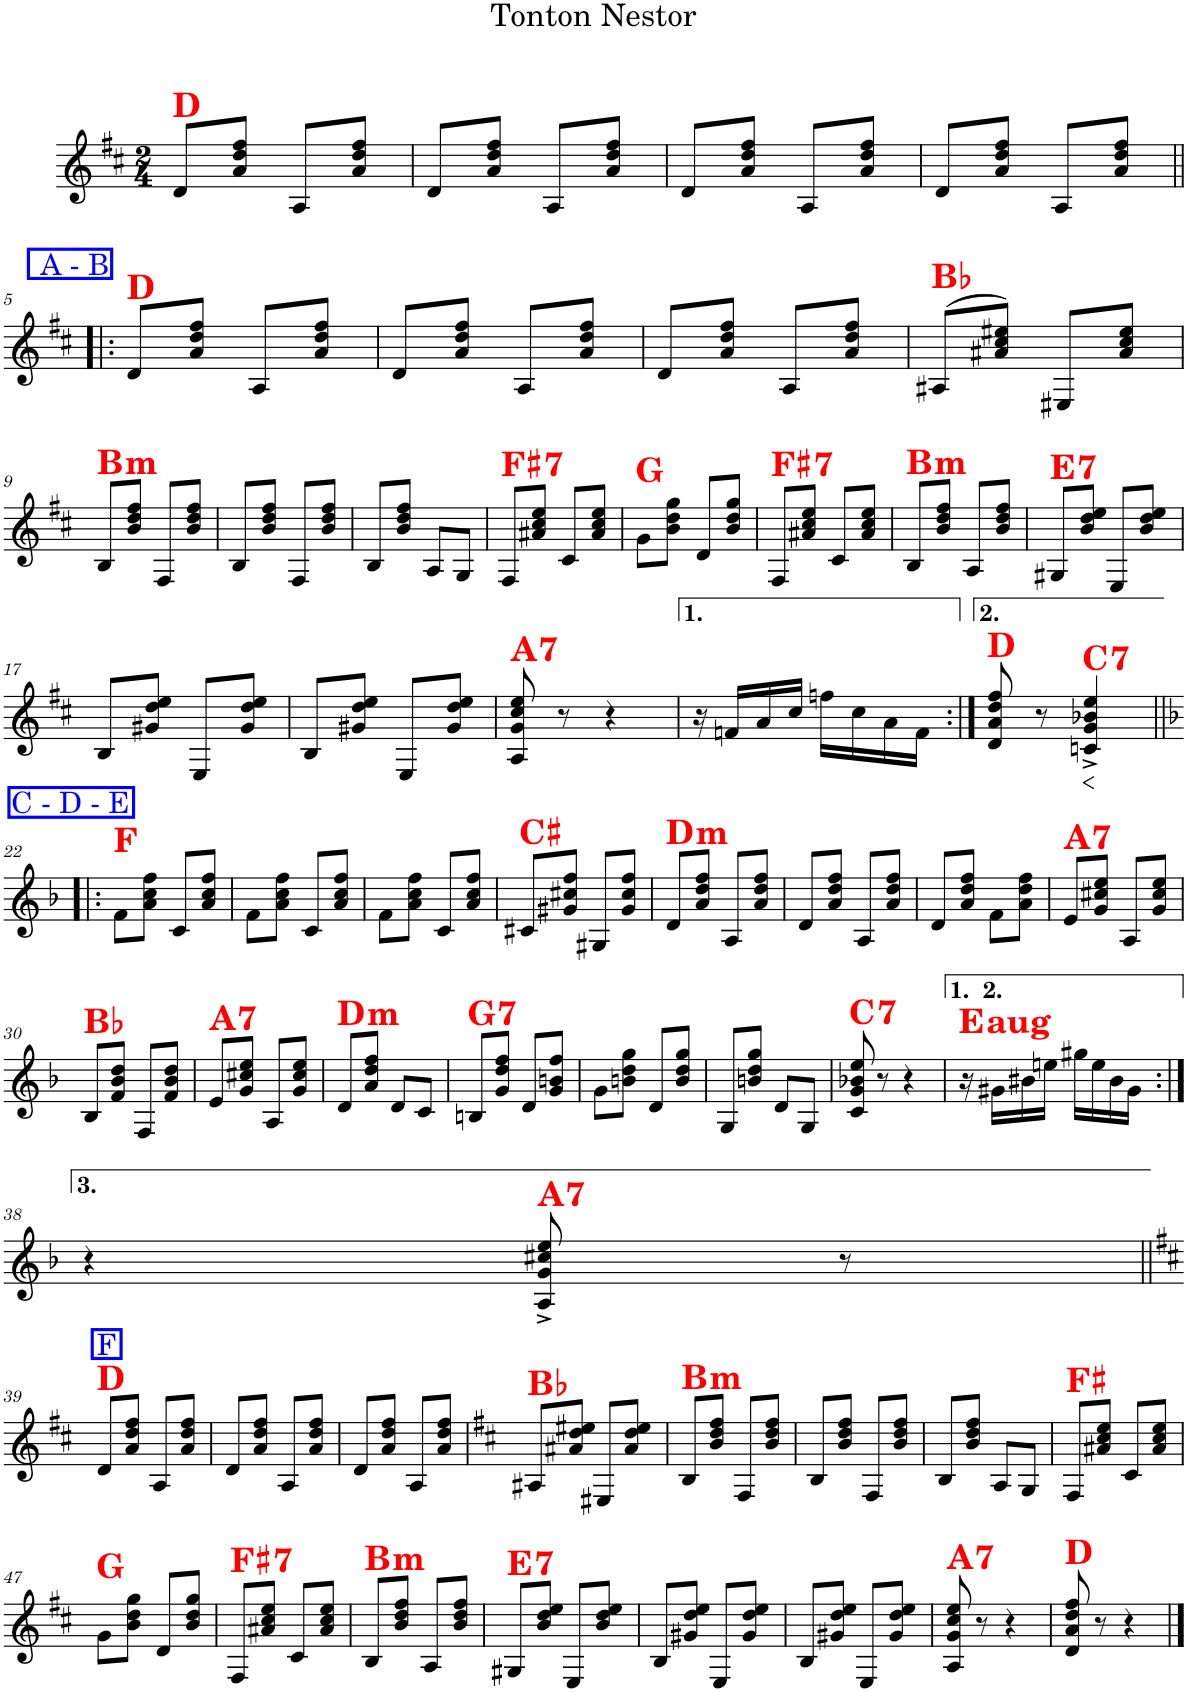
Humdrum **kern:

**kern	**harte
*part1	*part1
*staff1	*
*I"Guitare acoustique	*
*I'Guit.	*
*clefG2	*
*k[f#c#]	*
*M2/4	*
=1	=1
8d/L	D:maj
8a/ 8dd/ 8ff#/J	.
8A/L	.
8a/ 8dd/ 8ff#/J	.
=2	=2
8d/L	.
8a/ 8dd/ 8ff#/J	.
8A/L	.
8a/ 8dd/ 8ff#/J	.
=3	=3
8d/L	.
8a/ 8dd/ 8ff#/J	.
8A/L	.
8a/ 8dd/ 8ff#/J	.
=4	=4
8d/L	.
8a/ 8dd/ 8ff#/J	.
8A/L	.
8a/ 8dd/ 8ff#/J	.
!!LO:LB:g=z
=5!|:	=5!|:
!LO:TX:a:color=#0000FF:t=A - B	!
8d/L	D:maj
8a/ 8dd/ 8ff#/J	.
8A/L	.
8a/ 8dd/ 8ff#/J	.
=6	=6
8d/L	.
8a/ 8dd/ 8ff#/J	.
8A/L	.
8a/ 8dd/ 8ff#/J	.
=7	=7
8d/L	.
8a/ 8dd/ 8ff#/J	.
8A/L	.
8a/ 8dd/ 8ff#/J	.
=8	=8
(>8A#X/L	Bb:maj
8a#X/ 8cc#/ 8ee#X/J)	.
8E#X/L	.
8a#/ 8cc#/ 8ee#/J	.
!!LO:LB:g=z
=9	=9
!	!LO:H:kt=m
8B/L	B:min
8b/ 8dd/ 8ff#/J	.
8F#/L	.
8b/ 8dd/ 8ff#/J	.
=10	=10
8B/L	.
8b/ 8dd/ 8ff#/J	.
8F#/L	.
8b/ 8dd/ 8ff#/J	.
=11	=11
8B/L	.
8b/ 8dd/ 8ff#/J	.
8A/L	.
8G/J	.
=12	=12
!	!LO:H:kt=7
8F#/L	F#:7
8a#X/ 8cc#/ 8ee/J	.
8c#/L	.
8a#/ 8cc#/ 8ee/J	.
=13	=13
8g\L	G:maj
8b\ 8dd\ 8gg\J	.
8d/L	.
8b/ 8dd/ 8gg/J	.
=14	=14
!	!LO:H:kt=7
8F#/L	F#:7
8a#X/ 8cc#/ 8ee/J	.
8c#/L	.
8a#/ 8cc#/ 8ee/J	.
=15	=15
!	!LO:H:kt=m
8B/L	B:min
8b/ 8dd/ 8ff#/J	.
8A/L	.
8b/ 8dd/ 8ff#/J	.
=16	=16
!	!LO:H:kt=7
8G#X/L	E:7
8b/ 8dd/ 8ee/J	.
8E/L	.
8b/ 8dd/ 8ee/J	.
!!LO:LB:g=z
=17	=17
8B/L	.
8g#X/ 8dd/ 8ee/J	.
8E/L	.
8g#/ 8dd/ 8ee/J	.
=18	=18
8B/L	.
8g#X/ 8dd/ 8ee/J	.
8E/L	.
8g#/ 8dd/ 8ee/J	.
=19	=19
!	!LO:H:kt=7
8A/ 8g/ 8cc#/ 8ee/	A:7
8r	.
4r	.
=20	=20
16r	.
16fn/LL	.
16a/	.
16cc#/JJ	.
16ffn\LL	.
16cc#\	.
16a\	.
16f\JJ	.
=21:|!	=21:|!
8d/ 8a/ 8dd/ 8ff#/	D:maj
8r	.
!	!LO:H:kt=7
4cn/^ 4g/^ 4b-X/^ 4ee/^	C:7
!!LO:LB:g=z
=22!|:	=22!|:
*k[b-]	*
!LO:TX:a:color=#0000FF:t=C - D - E	!
8f\L	F:maj
8a\ 8cc\ 8ff\J	.
8c/L	.
8a/ 8cc/ 8ff/J	.
=23	=23
8f\L	.
8a\ 8cc\ 8ff\J	.
8c/L	.
8a/ 8cc/ 8ff/J	.
=24	=24
8f\L	.
8a\ 8cc\ 8ff\J	.
8c/L	.
8a/ 8cc/ 8ff/J	.
=25	=25
8c#X/L	C#:maj
8g#X/ 8cc#X/ 8ff/J	.
8G#X/L	.
8g#/ 8cc#/ 8ff/J	.
=26	=26
!	!LO:H:kt=m
8d/L	D:min
8a/ 8dd/ 8ff/J	.
8A/L	.
8a/ 8dd/ 8ff/J	.
=27	=27
8d/L	.
8a/ 8dd/ 8ff/J	.
8A/L	.
8a/ 8dd/ 8ff/J	.
=28	=28
8d/L	.
8a/ 8dd/ 8ff/J	.
8f\L	.
8a\ 8dd\ 8ff\J	.
=29	=29
!	!LO:H:kt=7
8e/L	A:7
8g/ 8cc#X/ 8ee/J	.
8A/L	.
8g/ 8cc#/ 8ee/J	.
!!LO:LB:g=z
=30	=30
8B-/L	Bb:maj
8f/ 8b-/ 8dd/J	.
8F/L	.
8f/ 8b-/ 8dd/J	.
=31	=31
!	!LO:H:kt=7
8e/L	A:7
8g/ 8cc#X/ 8ee/J	.
8A/L	.
8g/ 8cc#/ 8ee/J	.
=32	=32
!	!LO:H:kt=m
8d/L	D:min
8a/ 8dd/ 8ff/J	.
8d/L	.
8c/J	.
=33	=33
!	!LO:H:kt=7
8Bn/L	G:7
8g/ 8dd/ 8ff/J	.
8d/L	.
8g/ 8bn/ 8ff/J	.
=34	=34
8g\L	.
8bn\ 8dd\ 8gg\J	.
8d/L	.
8b/ 8dd/ 8gg/J	.
=35	=35
8G/L	.
8bn/ 8dd/ 8gg/J	.
8d/L	.
8G/J	.
=36	=36
!	!LO:H:kt=7
8c/ 8g/ 8b-X/ 8ee/	C:7
8r	.
4r	.
=37	=37
!	!LO:H:kt=aug
16r	E:aug
16g#X\LL	.
16b#X\	.
16een\JJ	.
16gg#X\LL	.
16ee\	.
16b#\	.
16g#\JJ	.
!!LO:LB:g=z
=38:|!	=38:|!
4r	.
!	!LO:H:kt=7
8A/^ 8g/^ 8cc#X/^ 8ee/^	A:7
8r	.
!!LO:LB:g=z
=39||	=39||
*k[f#c#]	*
!LO:TX:a:color=#0000FF:t=F	!
8d/L	D:maj
8a/ 8dd/ 8ff#/J	.
8A/L	.
8a/ 8dd/ 8ff#/J	.
=40	=40
8d/L	.
8a/ 8dd/ 8ff#/J	.
8A/L	.
8a/ 8dd/ 8ff#/J	.
=41	=41
8d/L	.
8a/ 8dd/ 8ff#/J	.
8A/L	.
8a/ 8dd/ 8ff#/J	.
=42	=42
*k[f#c#]	*
8A#X/L	Bb:maj
8a#X/ 8dd/ 8ee#X/J	.
8E#X/L	.
8a#/ 8dd/ 8ee#/J	.
=43	=43
!	!LO:H:kt=m
8B/L	B:min
8b/ 8dd/ 8ff#/J	.
8F#/L	.
8b/ 8dd/ 8ff#/J	.
=44	=44
8B/L	.
8b/ 8dd/ 8ff#/J	.
8F#/L	.
8b/ 8dd/ 8ff#/J	.
=45	=45
8B/L	.
8b/ 8dd/ 8ff#/J	.
8A/L	.
8G/J	.
=46	=46
8F#/L	F#:maj
8a#X/ 8cc#/ 8ee/J	.
8c#/L	.
8a#/ 8cc#/ 8ee/J	.
!!LO:LB:g=z
=47	=47
8g\L	G:maj
8b\ 8dd\ 8gg\J	.
8d/L	.
8b/ 8dd/ 8gg/J	.
=48	=48
!	!LO:H:kt=7
8F#/L	F#:7
8a#X/ 8cc#/ 8ee/J	.
8c#/L	.
8a#/ 8cc#/ 8ee/J	.
=49	=49
!	!LO:H:kt=m
8B/L	B:min
8b/ 8dd/ 8ff#/J	.
8A/L	.
8b/ 8dd/ 8ff#/J	.
=50	=50
!	!LO:H:kt=7
8G#X/L	E:7
8b/ 8dd/ 8ee/J	.
8E/L	.
8b/ 8dd/ 8ee/J	.
=51	=51
8B/L	.
8g#X/ 8dd/ 8ee/J	.
8E/L	.
8g#/ 8dd/ 8ee/J	.
=52	=52
8B/L	.
8g#X/ 8dd/ 8ee/J	.
8E/L	.
8g#/ 8dd/ 8ee/J	.
=53	=53
!	!LO:H:kt=7
8A/ 8g/ 8cc#/ 8ee/	A:7
8r	.
4r	.
=54	=54
8d/ 8a/ 8dd/ 8ff#/	D:maj
8r	.
4r	.
==	==
*-	*-
